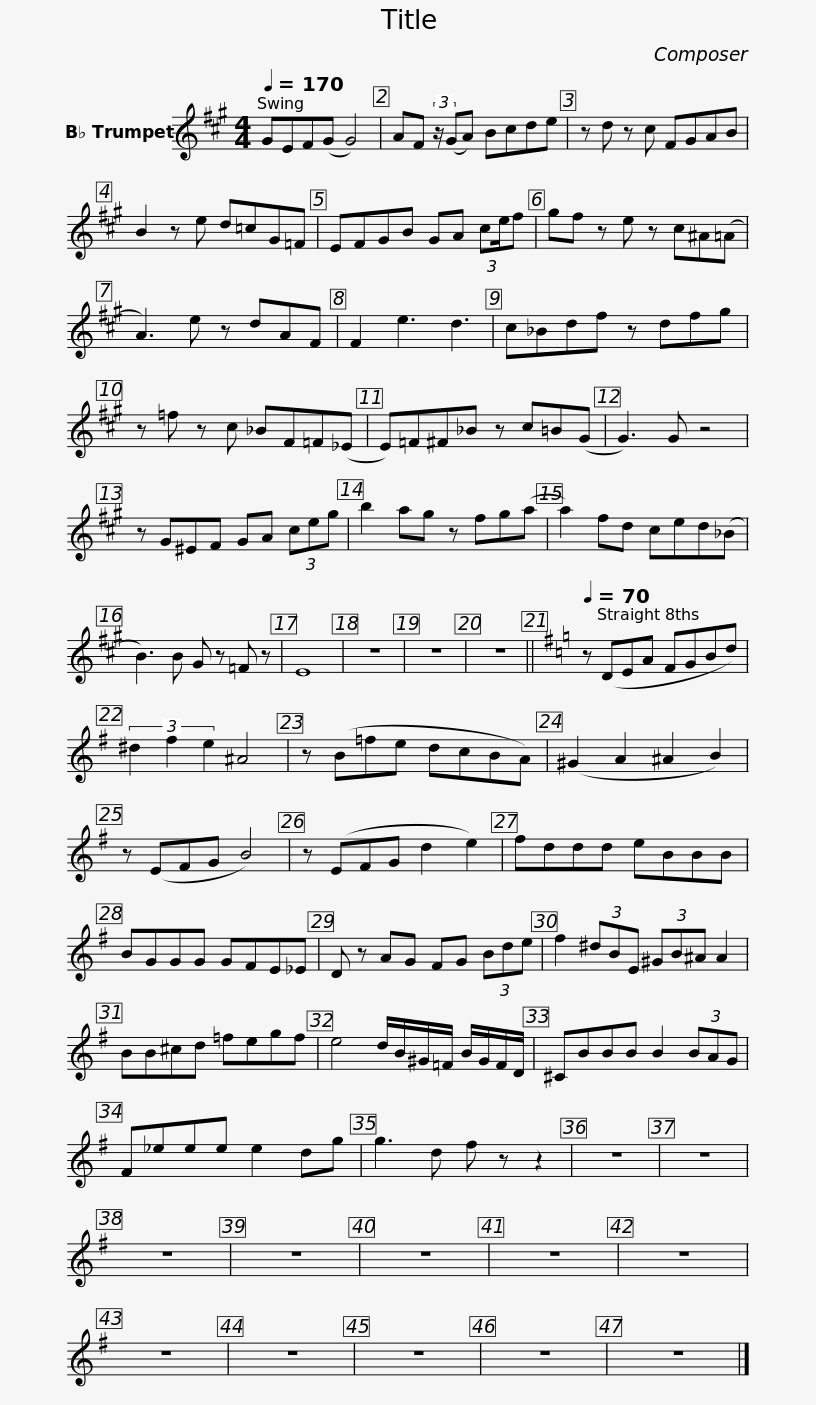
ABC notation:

X:1
L:1/8
Q:1/4=170
M:4/4
I:linebreak $
K:none
V:1 treble transpose=-2
V:1
[K:A] GEF(G G4) | AF (3:2:2z/ (GA) Bcde | z d z c FGAB | B2 z e d=cG=F |$ EFGB GA (3:2:2ce/f | %5
 gf z e z c^A(=A | A3) e z dAF | F2 e3 d3 |$ c_Bdf z dfg | z =f z c _BF=F(_E | %10
 E)=F^F_B z c=B(G | G3) G z4 |$ z G^EF GA (3ceg | b2 ag z fg(a | a2) fd ced(_B | %15
 B3) B G z =F z |$ E8 | z8 | z8 | z8 ||$ %20
[K:G][Q:1/4=70] z (DEA FGBd) | (3^d2 f2 e2 ^A4 | z (B=fe dcBA) | (^G2 A2 ^A2 B2) |$ z (EFG B4) | %25
 z (EFG d2 e2) | fddd eBBB | BGGG GFE_E |$ D z AG FG (3Bde | f2 (3^dBE (3^GB^A A2 | %30
 BB^cd =fegf | e4 d/B/^G/=F/ B/G/F/D/ | ^CBBB B2 (3BAG |$ F_eee e2 dg | g3 d f z z2 | %35
 z8 | z8 | z8 | z8 | z8 | %40
 z8 | z8 | z8 | z8 | z8 | %45
 z8 | z8 |] %47
